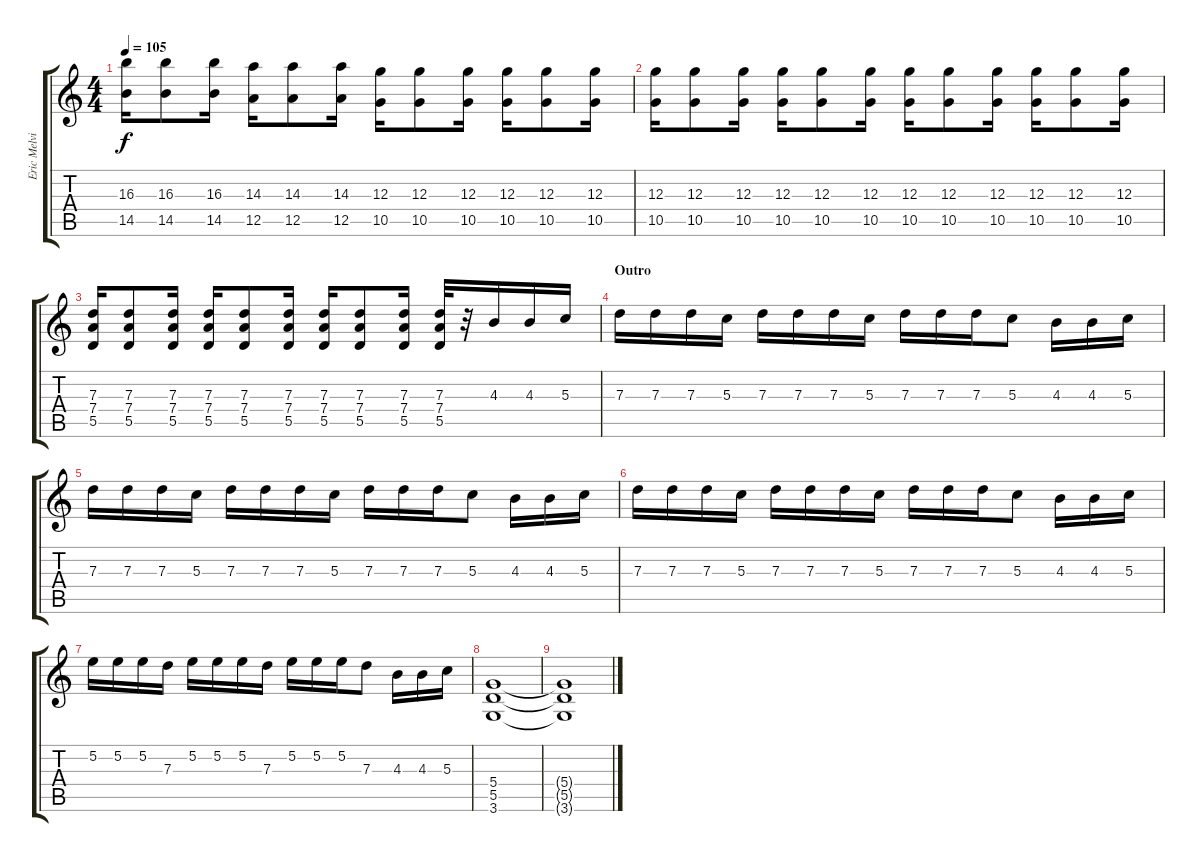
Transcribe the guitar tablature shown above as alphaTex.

\track ("Eric Melvin" "Eric Melvi") {instrument overdrivenguitar}
\staff {score tabs}
\tuning (E4 B3 G3 D3 A2 E2) {hide}
\ts (4 4)
\tempo 105
\clef g2
\ks c
(16.3 14.5).16{dy f} (16.3 14.5).8 (16.3 14.5).16 (14.3 12.5).16 (14.3 12.5).8 (14.3 12.5).16 (12.3 10.5).16 (12.3 10.5).8 (12.3 10.5).16 (12.3 10.5).16 (12.3 10.5).8 (12.3 10.5).16 |
(12.3 10.5).16 (12.3 10.5).8 (12.3 10.5).16 (12.3 10.5).16 (12.3 10.5).8 (12.3 10.5).16 (12.3 10.5).16 (12.3 10.5).8 (12.3 10.5).16 (12.3 10.5).16 (12.3 10.5).8 (12.3 10.5).16 |
(7.3 7.4 5.5).16 (7.3 7.4 5.5).8 (7.3 7.4 5.5).16 (7.3 7.4 5.5).16 (7.3 7.4 5.5).8 (7.3 7.4 5.5).16 (7.3 7.4 5.5).16 (7.3 7.4 5.5).8 (7.3 7.4 5.5).16 (7.3 7.4 5.5).32 r.32 4.3.16{volume 16} 4.3.16 5.3.16 |
\section ("" "Outro")
7.3.16 7.3.16 7.3.16 5.3.16 7.3.16 7.3.16 7.3.16 5.3.16 7.3.16 7.3.16 7.3.16 5.3.8 4.3.16 4.3.16 5.3.16 |
7.3.16 7.3.16 7.3.16 5.3.16 7.3.16 7.3.16 7.3.16 5.3.16 7.3.16 7.3.16 7.3.16 5.3.8 4.3.16 4.3.16 5.3.16 |
7.3.16 7.3.16 7.3.16 5.3.16 7.3.16 7.3.16 7.3.16 5.3.16 7.3.16 7.3.16 7.3.16 5.3.8 4.3.16 4.3.16 5.3.16 |
5.2.16 5.2.16 5.2.16 7.3.16 5.2.16 5.2.16 5.2.16 7.3.16 5.2.16 5.2.16 5.2.16 7.3.8 4.3.16 4.3.16 5.3.16 |
(5.4 5.5 3.6).1{volume 13} |
(5.4{t} 5.5{t} 3.6{t}).1
